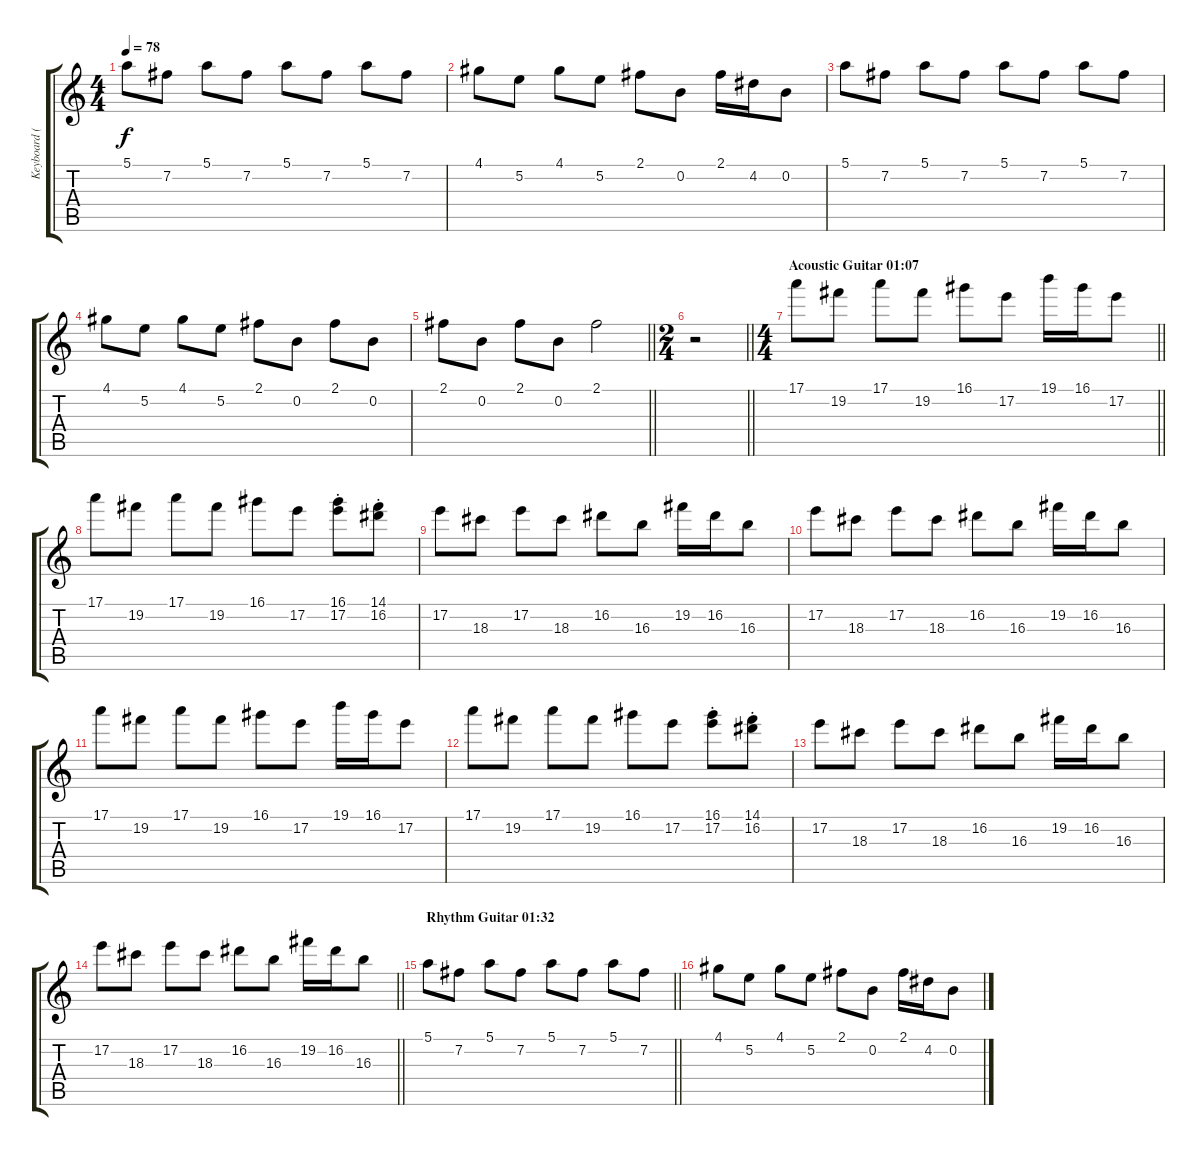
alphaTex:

\track ("Keyboard (Ian Peres)" "Keyboard (") {instrument distortionguitar}
\staff {score tabs}
\tuning (E4 B3 G3 D3 A2 E2) {hide}
\ts (4 4)
\tempo 78
\clef g2
\ks c
5.1.8{dy f} 7.2.8 5.1.8 7.2.8 5.1.8 7.2.8 5.1.8 7.2.8 |
4.1.8 5.2.8 4.1.8 5.2.8 2.1.8 0.2.8 2.1.16 4.2.16 0.2.8 |
5.1.8 7.2.8 5.1.8 7.2.8 5.1.8 7.2.8 5.1.8 7.2.8 |
4.1.8 5.2.8 4.1.8 5.2.8 2.1.8 0.2.8 2.1.8 0.2.8 |
\barLineRight lightlight
2.1.8 0.2.8 2.1.8 0.2.8 2.1.2 |
\ts (2 4)
\barLineRight lightlight
r.2 |
\ts (4 4)
\section ("" "Acoustic Guitar 01:07")
\barLineRight lightlight
17.1.8 19.2.8 17.1.8 19.2.8 16.1.8 17.2.8 19.1.16 16.1.16 17.2.8 |
\section ("" "")
17.1.8 19.2.8 17.1.8 19.2.8 16.1.8 17.2.8 (16.1 17.2{st}).8 (14.1 16.2{st}).8 |
17.2.8 18.3.8 17.2.8 18.3.8 16.2.8 16.3.8 19.2.16 16.2.16 16.3.8 |
17.2.8 18.3.8 17.2.8 18.3.8 16.2.8 16.3.8 19.2.16 16.2.16 16.3.8 |
17.1.8 19.2.8 17.1.8 19.2.8 16.1.8 17.2.8 19.1.16 16.1.16 17.2.8 |
17.1.8 19.2.8 17.1.8 19.2.8 16.1.8 17.2.8 (16.1 17.2{st}).8 (14.1 16.2{st}).8 |
17.2.8 18.3.8 17.2.8 18.3.8 16.2.8 16.3.8 19.2.16 16.2.16 16.3.8 |
\barLineRight lightlight
17.2.8 18.3.8 17.2.8 18.3.8 16.2.8 16.3.8 19.2.16 16.2.16 16.3.8 |
\section ("" " Rhythm Guitar 01:32")
\barLineRight lightlight
5.1.8 7.2.8 5.1.8 7.2.8 5.1.8 7.2.8 5.1.8 7.2.8 |
\section ("" "")
4.1.8 5.2.8 4.1.8 5.2.8 2.1.8 0.2.8 2.1.16 4.2.16 0.2.8
